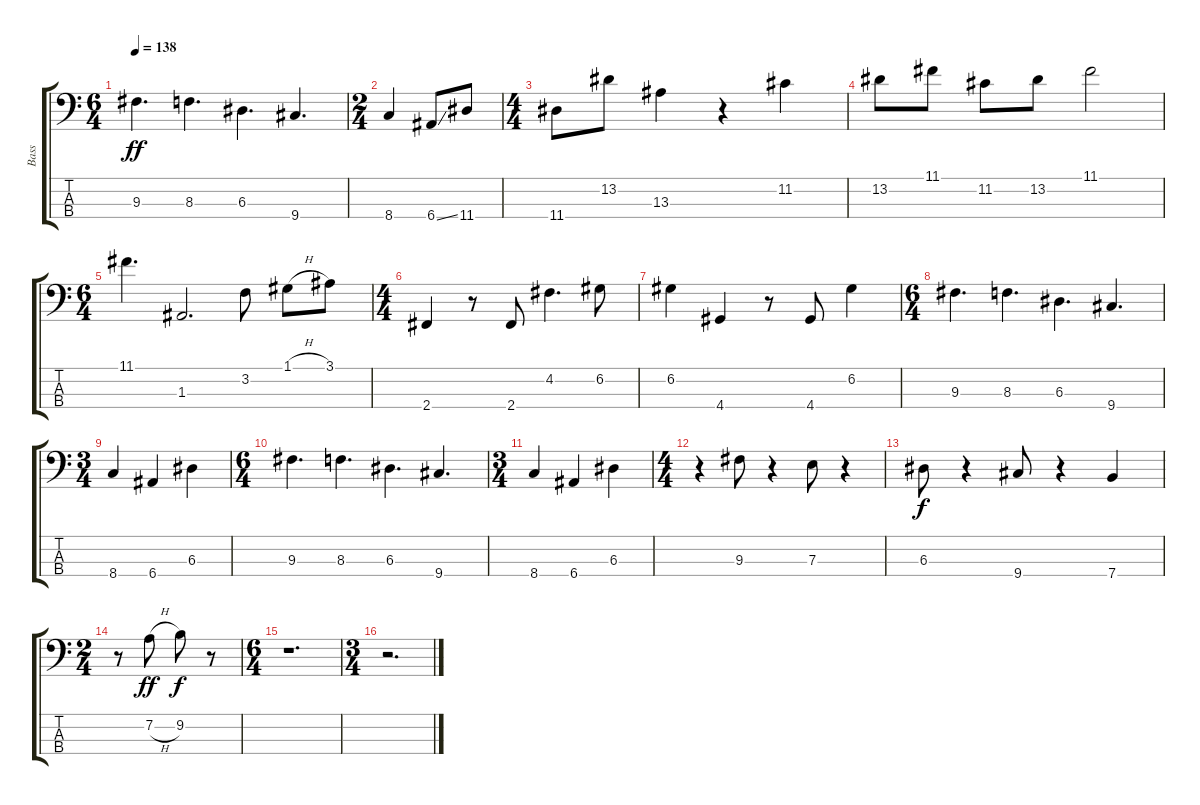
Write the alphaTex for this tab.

\track ("Bass" "Bass") {instrument fretlessbass}
\staff {score tabs}
\tuning (G2 D2 A1 E1) {hide}
\ts (6 4)
\tempo 138
\clef f4
\ks c
9.3.4{d dy ff} 8.3.4{d} 6.3.4{d} 9.4.4{d} |
\ts (2 4)
8.4.4 6.4{ss}.8 11.4.8 |
\ts (4 4)
11.4.8 13.2.8 13.3.4 r.4 11.2.4 |
13.2.8 11.1.8 11.2.8 13.2.8 11.1.2 |
\ts (6 4)
11.1.4{d} 1.3.2{d} 3.2.8 1.1{h}.8 3.1.8 |
\ts (4 4)
2.4.4 r.8 2.4.8 4.2.4{d} 6.2.8 |
6.2.4 4.4.4 r.8 4.4.8 6.2.4 |
\ts (6 4)
9.3.4{d} 8.3.4{d} 6.3.4{d} 9.4.4{d} |
\ts (3 4)
8.4.4 6.4.4 6.3.4 |
\ts (6 4)
9.3.4{d} 8.3.4{d} 6.3.4{d} 9.4.4{d} |
\ts (3 4)
8.4.4 6.4.4 6.3.4 |
\ts (4 4)
r.4 9.3.8 r.4 7.3.8 r.4 |
6.3.8{dy f} r.4 9.4.8 r.4 7.4.4 |
\ts (2 4)
r.8 7.2{h}.8{dy ff} 9.2.8{dy f} r.8 |
\ts (6 4)
r.1{d} |
\ts (3 4)
r.2{d}
